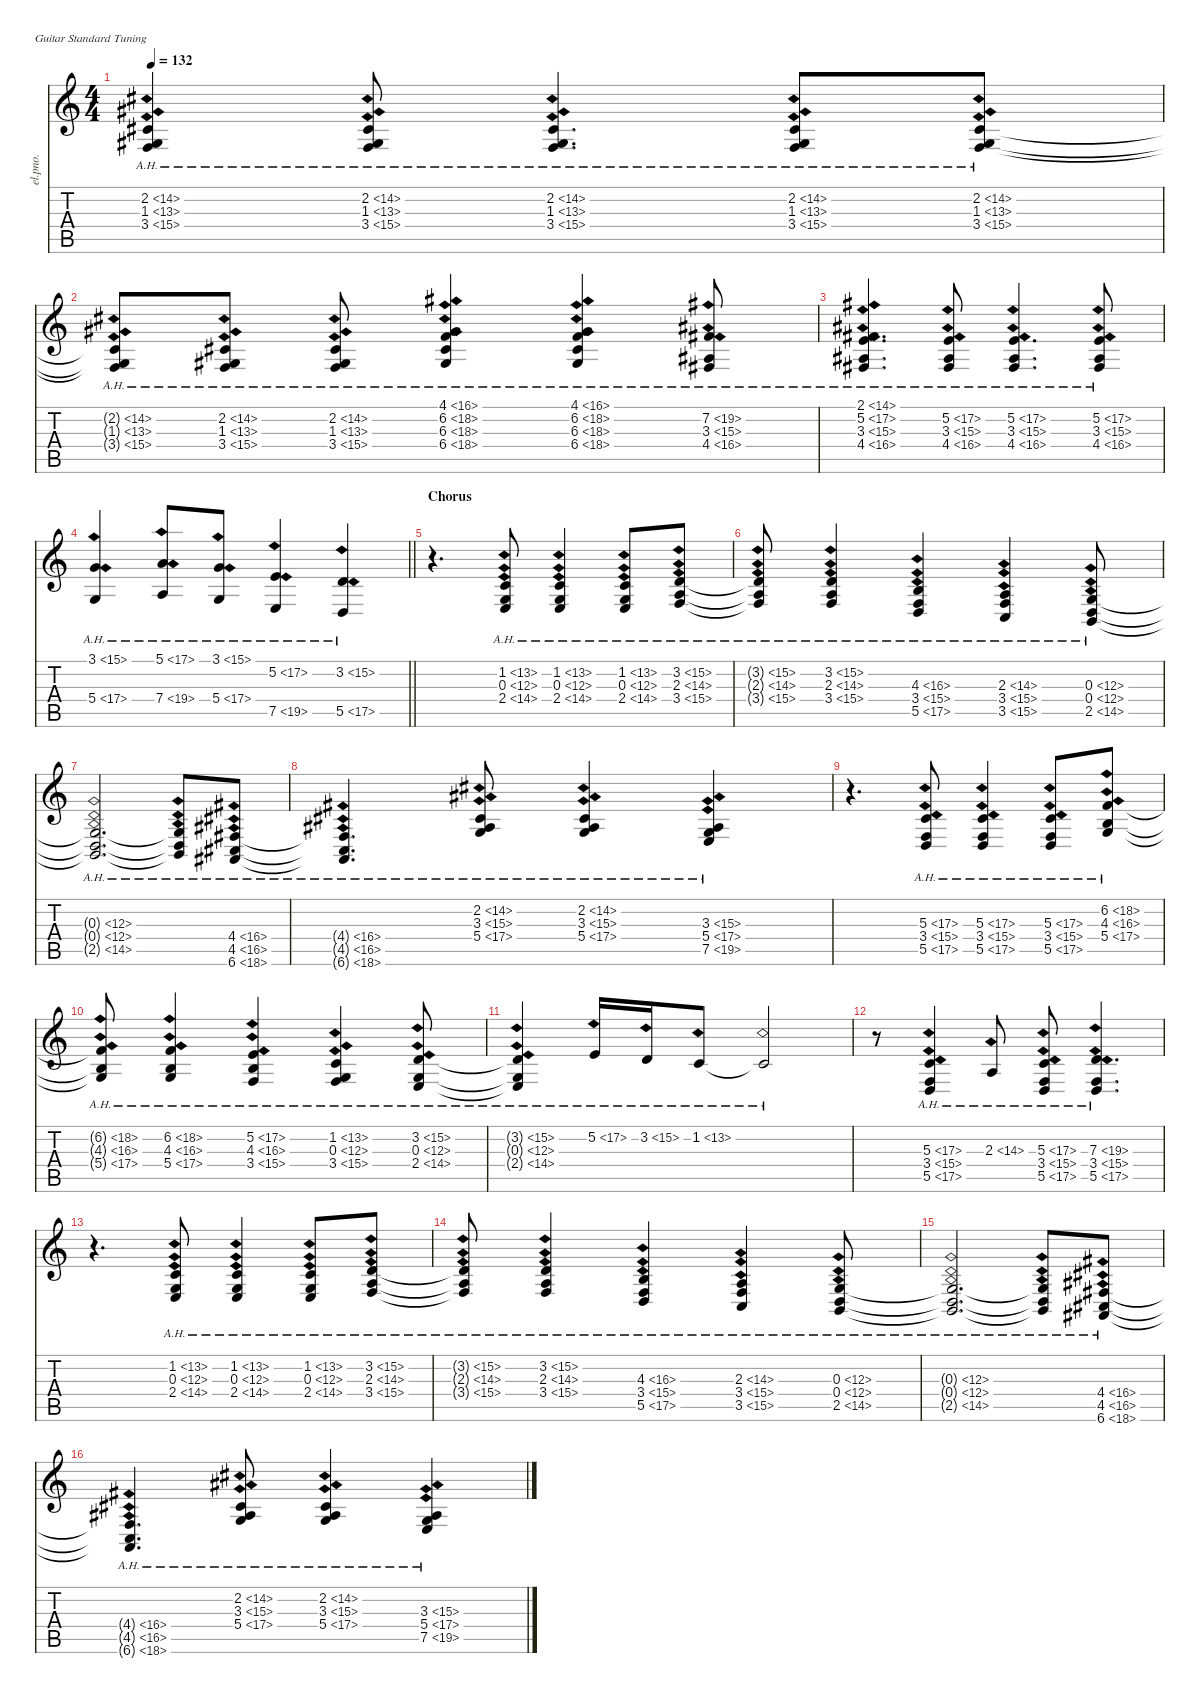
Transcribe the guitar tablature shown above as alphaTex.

\defaultSystemsLayout 4
\hideDynamics
\bracketExtendMode nobrackets
\otherSystemsTrackNameOrientation horizontal
\track ("Keys RH" "el.pno.") {instrument electricpiano1}
\staff {score tabs}
\tuning (E4 B3 G3 D3 A2 E2)
\ts (4 4)
\tempo 132
\clef g2
\ks c
(2.2{ah 12 t acc #} 1.3{ah 12 t acc #} 3.4{ah 12 t}).4{dy f beam Up} (2.2{ah 12 acc #} 1.3{ah 12 acc #} 3.4{ah 12}).8{beam Up} (2.2{ah 12 acc #} 1.3{ah 12 acc #} 3.4{ah 12}).4{d beam Up} (2.2{ah 12 acc #} 1.3{ah 12 acc #} 3.4{ah 12}).8{beam Up} (2.2{ah 12 acc #} 1.3{ah 12 acc #} 3.4{ah 12}).8{beam Up} |
(2.2{ah 12 t acc #} 1.3{ah 12 t acc #} 3.4{ah 12 t}).8{beam Up} (2.2{ah 12 acc #} 1.3{ah 12 acc #} 3.4{ah 12}).8{beam Up} (2.2{ah 12 acc #} 1.3{ah 12 acc #} 3.4{ah 12}).8{beam Up} (4.1{ah 12 acc #} 6.2{ah 12} 6.3{ah 12 acc #} 6.4{ah 12 acc #}).4{beam Up} (4.1{ah 12 acc #} 6.2{ah 12} 6.3{ah 12 acc #} 6.4{ah 12 acc #}).4{beam Up} (7.2{ah 12 acc #} 3.3{ah 12 acc #} 4.4{ah 12 acc #}).8{beam Up} |
(2.1{ah 12 acc #} 5.2{ah 12} 3.3{ah 12 acc #} 4.4{ah 12 acc #}).4{d beam Up} (5.2{ah 12} 3.3{ah 12 acc #} 4.4{ah 12 acc #}).8{beam Up} (5.2{ah 12} 3.3{ah 12 acc #} 4.4{ah 12 acc #}).4{d beam Up} (5.2{ah 12} 3.3{ah 12 acc #} 4.4{ah 12 acc #}).8{beam Up} |
\barLineRight lightlight
(3.1{ah 12} 5.4{ah 12}).4{beam Up} (5.1{ah 12} 7.4{ah 12}).8{beam Up} (3.1{ah 12} 5.4{ah 12}).8{beam Up} (5.2{ah 12} 7.5{ah 12}).4{beam Up} (3.2{ah 12} 5.5{ah 12}).4{beam Up} |
\section ("" "Chorus")
r.4{d beam Down} (1.2{ah 12} 0.3{ah 12} 2.4{ah 12}).8{beam Up} (1.2{ah 12} 0.3{ah 12} 2.4{ah 12}).4{beam Up} (1.2{ah 12} 0.3{ah 12} 2.4{ah 12}).8{beam Up} (3.2{ah 12} 2.3{ah 12} 3.4{ah 12}).8{beam Up} |
(3.2{ah 12 t} 2.3{ah 12 t} 3.4{ah 12 t}).8{beam Up} (3.2{ah 12} 2.3{ah 12} 3.4{ah 12}).4{beam Up} (4.3{ah 12} 3.4{ah 12} 5.5{ah 12}).4{beam Up} (2.3{ah 12} 3.4{ah 12} 3.5{ah 12}).4{beam Up} (0.3{ah 12} 0.4{ah 12} 2.5{ah 12}).8{beam Up} |
(0.3{ah 12 t} 0.4{ah 12 t} 2.5{ah 12 t}).2{d beam Up} (0.3{ah 12 t} 0.4{ah 12 t} 2.5{ah 12 t}).8{beam Up} (4.4{ah 12 acc #} 4.5{ah 12 acc #} 6.6{ah 12 acc #}).8{beam Up} |
(4.4{ah 12 t acc #} 4.5{ah 12 t acc #} 6.6{ah 12 t acc #}).4{d beam Up} (2.2{ah 12 acc #} 3.3{ah 12 acc #} 5.4{ah 12}).8{beam Up} (2.2{ah 12 acc #} 3.3{ah 12 acc #} 5.4{ah 12}).4{beam Up} (3.3{ah 12 acc #} 5.4{ah 12} 7.5{ah 12}).4{beam Up} |
r.4{d beam Down} (5.3{ah 12} 3.4{ah 12} 5.5{ah 12}).8{beam Up} (5.3{ah 12} 3.4{ah 12} 5.5{ah 12}).4{beam Up} (5.3{ah 12} 3.4{ah 12} 5.5{ah 12}).8{beam Up} (6.2{ah 12} 4.3{ah 12} 5.4{ah 12}).8{beam Up} |
(6.2{ah 12 t} 4.3{ah 12 t} 5.4{ah 12 t}).8{beam Up} (6.2{ah 12} 4.3{ah 12} 5.4{ah 12}).4{beam Up} (5.2{ah 12} 4.3{ah 12} 3.4{ah 12}).4{beam Up} (1.2{ah 12} 0.3{ah 12} 3.4{ah 12}).4{beam Up} (3.2{ah 12} 0.3{ah 12} 2.4{ah 12}).8{beam Up} |
(3.2{ah 12 t} 0.3{ah 12 t} 2.4{ah 12 t}).4{beam Up} 5.2{ah 12}.16{beam Up} 3.2{ah 12}.16{beam Up} 1.2{ah 12}.8{beam Up} 1.2{ah 12 t}.2{beam Up} |
r.8{beam Down} (5.3{ah 12} 3.4{ah 12} 5.5{ah 12}).4{beam Up} 2.3{ah 12}.8{beam Up} (5.3{ah 12} 3.4{ah 12} 5.5{ah 12}).8{beam Up} (7.3{ah 12} 3.4{ah 12} 5.5{ah 12}).4{d beam Up} |
r.4{d beam Down} (1.2{ah 12} 0.3{ah 12} 2.4{ah 12}).8{beam Up} (1.2{ah 12} 0.3{ah 12} 2.4{ah 12}).4{beam Up} (1.2{ah 12} 0.3{ah 12} 2.4{ah 12}).8{beam Up} (3.2{ah 12} 2.3{ah 12} 3.4{ah 12}).8{beam Up} |
(3.2{ah 12 t} 2.3{ah 12 t} 3.4{ah 12 t}).8{beam Up} (3.2{ah 12} 2.3{ah 12} 3.4{ah 12}).4{beam Up} (4.3{ah 12} 3.4{ah 12} 5.5{ah 12}).4{beam Up} (2.3{ah 12} 3.4{ah 12} 3.5{ah 12}).4{beam Up} (0.3{ah 12} 0.4{ah 12} 2.5{ah 12}).8{beam Up} |
(0.3{ah 12 t} 0.4{ah 12 t} 2.5{ah 12 t}).2{d beam Up} (0.3{ah 12 t} 0.4{ah 12 t} 2.5{ah 12 t}).8{beam Up} (4.4{ah 12 acc #} 4.5{ah 12 acc #} 6.6{ah 12 acc #}).8{beam Up} |
(4.4{ah 12 t acc #} 4.5{ah 12 t acc #} 6.6{ah 12 t acc #}).4{d beam Up} (2.2{ah 12 acc #} 3.3{ah 12 acc #} 5.4{ah 12}).8{beam Up} (2.2{ah 12 acc #} 3.3{ah 12 acc #} 5.4{ah 12}).4{beam Up} (3.3{ah 12 acc #} 5.4{ah 12} 7.5{ah 12}).4{beam Up}
